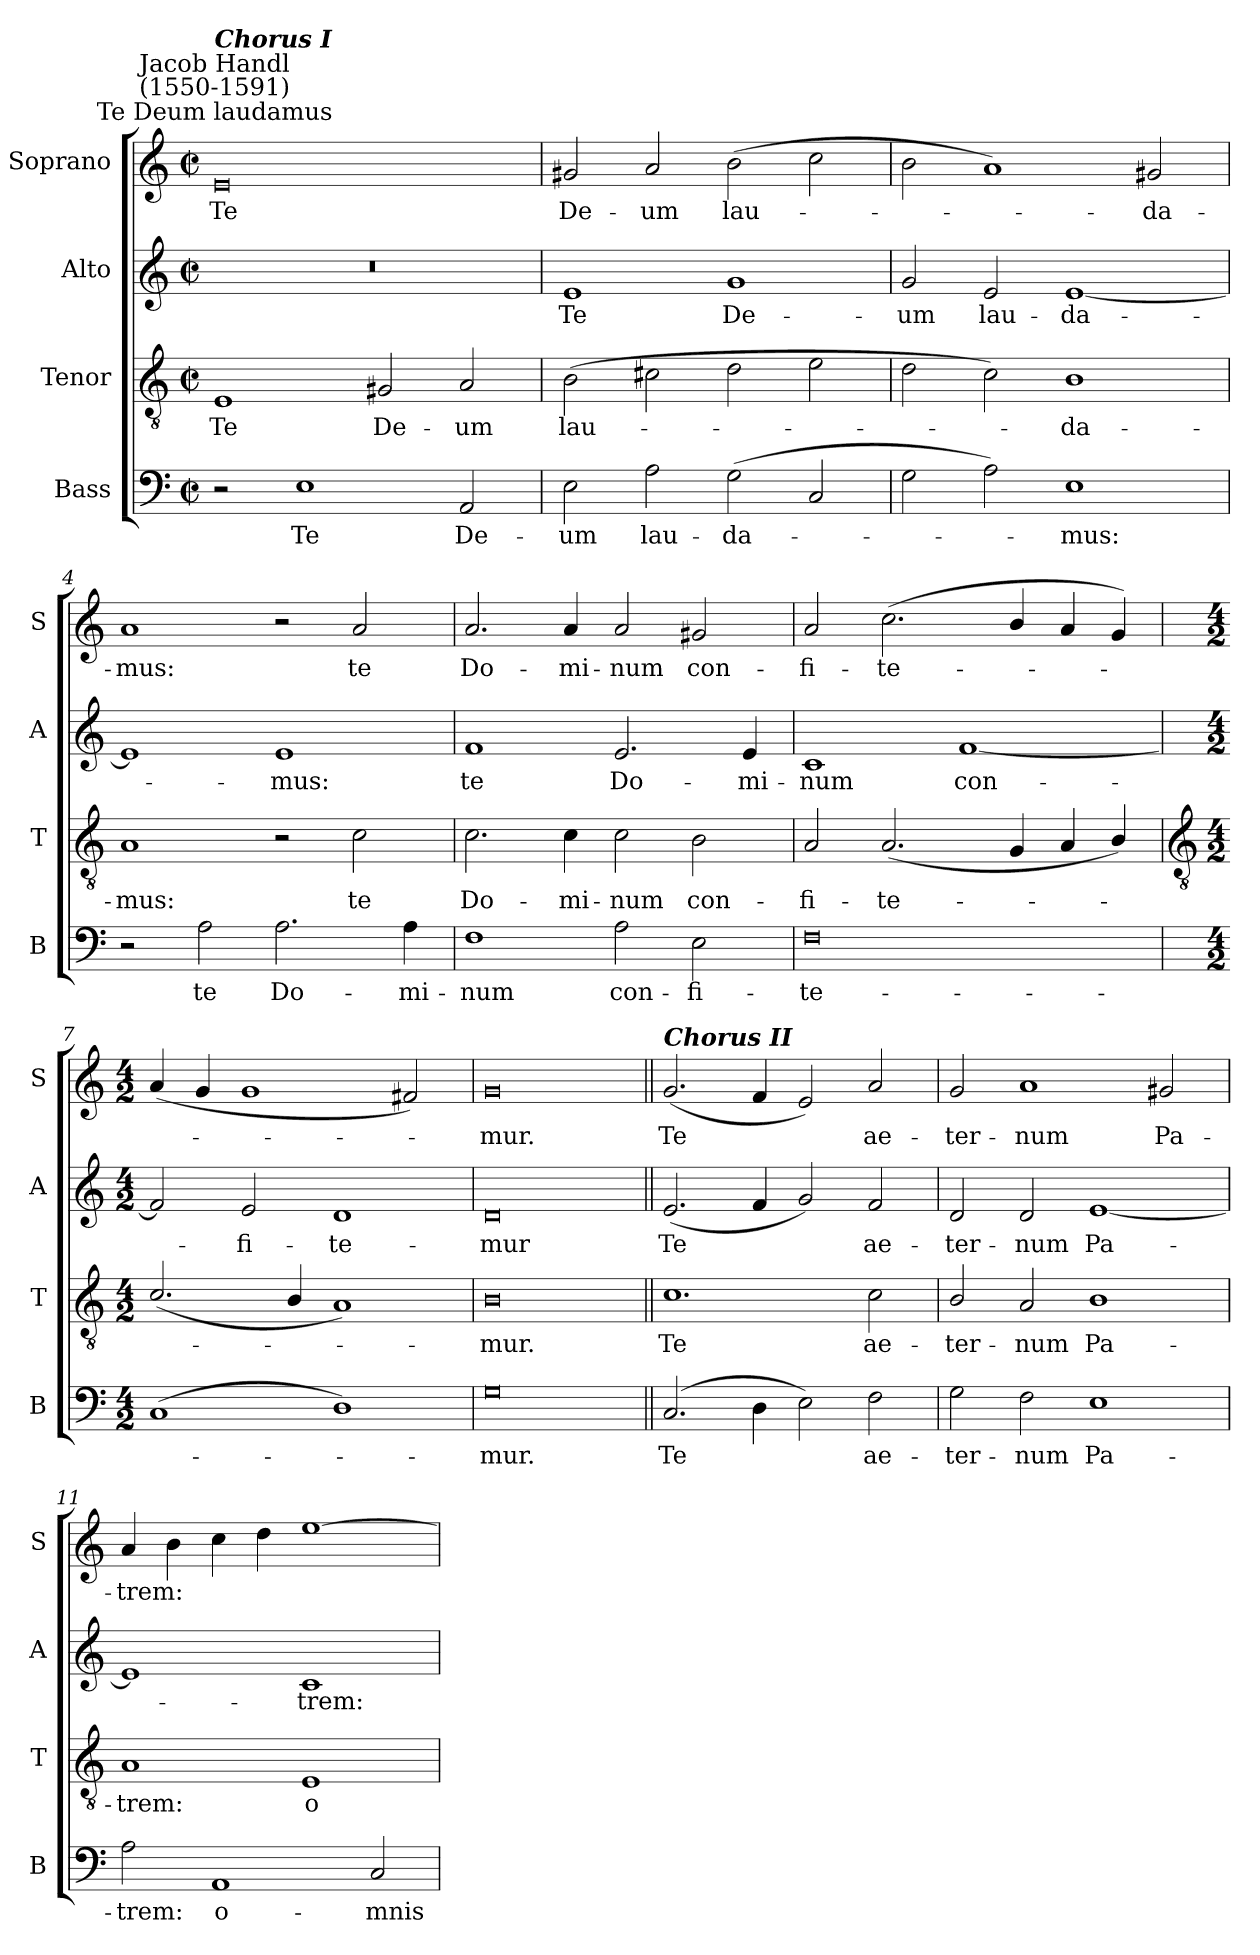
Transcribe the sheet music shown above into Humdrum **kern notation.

**kern	**text	**kern	**text	**kern	**text	**kern	**text
*part4	*part4	*part3	*part3	*part2	*part2	*part1	*part1
*staff4	*staff4	*staff3	*staff3	*staff2	*staff2	*staff1	*staff1
*I"Bass	*	*I"Tenor	*	*I"Alto	*	*I"Soprano	*
*I'B	*	*I'T	*	*I'A	*	*I'S	*
*clefF4	*	*clefGv2	*	*clefG2	*	*clefG2	*
*k[]	*	*k[]	*	*k[]	*	*k[]	*
*C:	*	*C:	*	*C:	*	*C:	*
*M4/2	*	*M4/2	*	*M4/2	*	*M4/2	*
*met(c|)	*	*met(c|)	*	*met(c|)	*	*met(c|)	*
=1	=1	=1	=1	=1	=1	=1	=1
!	!	!	!	!	!	!LO:TX:a:cj:t=Te Deum laudamus	!
!	!	!	!	!	!	!LO:TX:a:cj:t=Jacob Handl\n(1550-1591)	!
!	!	!	!	!	!	!LO:TX:a:Bi:t=Chorus I	!
!	!	!	!LO:LY:b	!	!	!	!LO:LY:b
2r	.	1E	Te	0r	.	0e	Te
!	!LO:LY:b	!	!	!	!	!	!
1E	Te	.	.	.	.	.	.
!	!	!	!LO:LY:b	!	!	!	!
.	.	2G#X	De-	.	.	.	.
!	!LO:LY:b	!	!LO:LY:b	!	!	!	!
2AA	De-	2A	-um	.	.	.	.
=2	=2	=2	=2	=2	=2	=2	=2
!	!LO:LY:b	!	!LO:LY:b	!	!LO:LY:b	!	!LO:LY:b
2E	-um	(>2B	lau-	1e	Te	2g#X	De-
!	!LO:LY:b	!	!	!	!	!	!LO:LY:b
2A	lau-	2c#X	.	.	.	2a	-um
!	!LO:LY:b	!	!	!	!LO:LY:b	!	!LO:LY:b
(>2G	-da-	2d	.	1g	De-	(>2b	lau-
2C	.	2e	.	.	.	2cc	.
=3	=3	=3	=3	=3	=3	=3	=3
!	!	!	!	!	!LO:LY:b	!	!
2G	.	2d	.	2g	-um	2b	.
!	!	!	!	!	!LO:LY:b	!	!
2A)	.	2c)	.	2e	lau-	1a)	.
!	!LO:LY:b	!	!LO:LY:b	!	!LO:LY:b	!	!
1E	mus:	1B	da-	[1e	-da-	.	.
!	!	!	!	!	!	!	!LO:LY:b
.	.	.	.	.	.	2g#X	da-
=4	=4	=4	=4	=4	=4	=4	=4
!	!	!	!LO:LY:b	!	!	!	!LO:LY:b
2r	.	1A	-mus:	1e]	.	1a	-mus:
!	!LO:LY:b	!	!	!	!	!	!
2A	te	.	.	.	.	.	.
!	!LO:LY:b	!	!	!	!LO:LY:b	!	!
2.A	Do-	2r	.	1e	mus:	2r	.
!	!	!	!LO:LY:b	!	!	!	!LO:LY:b
.	.	2c	te	.	.	2a	te
!	!LO:LY:b	!	!	!	!	!	!
4A	-mi-	.	.	.	.	.	.
=5	=5	=5	=5	=5	=5	=5	=5
!	!LO:LY:b	!	!LO:LY:b	!	!LO:LY:b	!	!LO:LY:b
1F	-num	2.c	Do-	1f	te	2.a	Do-
!	!	!	!LO:LY:b	!	!	!	!LO:LY:b
.	.	4c	-mi-	.	.	4a	-mi-
!	!LO:LY:b	!	!LO:LY:b	!	!LO:LY:b	!	!LO:LY:b
2A	con-	2c	-num	2.e	Do-	2a	-num
!	!LO:LY:b	!	!LO:LY:b	!	!	!	!LO:LY:b
2E	-fi-	2B	con-	.	.	2g#X	con-
!	!	!	!	!	!LO:LY:b	!	!
.	.	.	.	4e	-mi-	.	.
=6	=6	=6	=6	=6	=6	=6	=6
!	!LO:LY:b	!	!LO:LY:b	!	!LO:LY:b	!	!LO:LY:b
0F	-te-	2A	-fi-	1c	-num	2a	-fi-
!	!	!	!LO:LY:b	!	!	!	!LO:LY:b
.	.	(<2.A	-te-	.	.	(<2.cc	-te-
!	!	!	!	!	!LO:LY:b	!	!
.	.	.	.	[1f	con-	.	.
.	.	4G	.	.	.	4b/	.
.	.	4A	.	.	.	4a	.
.	.	4B/)	.	.	.	4g)	.
!!LO:LB:g=z
=7	=7	=7	=7	=7	=7	=7	=7
*	*	*clefGv2	*	*	*	*	*
*M4/2	*	*M4/2	*	*M4/2	*	*M4/2	*
(<1C	.	(<2.c/	.	2f]	.	(<4a	.
.	.	.	.	.	.	4g	.
!	!	!	!	!	!LO:LY:b	!	!
.	.	.	.	2e	fi-	1g	.
.	.	4B/	.	.	.	.	.
!	!	!	!	!	!LO:LY:b	!	!
1D)	.	1A)	.	1d	-te-	.	.
.	.	.	.	.	.	2f#X)	.
=8	=8	=8	=8	=8	=8	=8	=8
!	!LO:LY:b	!	!LO:LY:b	!	!LO:LY:b	!	!LO:LY:b
0G	mur.	0B	mur.	0d	-mur	0g	mur.
=9||	=9||	=9||	=9||	=9||	=9||	=9||	=9||
!	!	!	!	!	!	!LO:TX:a:Bi:t=Chorus II	!
!	!LO:LY:b	!	!LO:LY:b	!	!LO:LY:b	!	!LO:LY:b
(>2.C	Te	1.c	Te	(<2.e	Te	(<2.g	Te
4D	.	.	.	4f	.	4f	.
2E)	.	.	.	2g)	.	2e)	.
!	!LO:LY:b	!	!LO:LY:b	!	!LO:LY:b	!	!LO:LY:b
2F	ae-	2c	ae-	2f	ae-	2a	ae-
=10	=10	=10	=10	=10	=10	=10	=10
!	!LO:LY:b	!	!LO:LY:b	!	!LO:LY:b	!	!LO:LY:b
2G	-ter-	2B/	-ter-	2d	-ter-	2g	-ter-
!	!LO:LY:b	!	!LO:LY:b	!	!LO:LY:b	!	!LO:LY:b
2F	-num	2A	-num	2d	-num	1a	-num
!	!LO:LY:b	!	!LO:LY:b	!	!LO:LY:b	!	!
1E	Pa-	1B	Pa-	[1e	Pa-	.	.
!	!	!	!	!	!	!	!LO:LY:b
.	.	.	.	.	.	2g#X	Pa-
=11	=11	=11	=11	=11	=11	=11	=11
!	!LO:LY:b	!	!LO:LY:b	!	!	!	!LO:LY:b
2A	-trem:	1A	-trem:	1e]	.	4a	-trem:
.	.	.	.	.	.	4b	.
!	!LO:LY:b	!	!	!	!	!	!
1AA	o-	.	.	.	.	4cc	.
.	.	.	.	.	.	4dd	.
!	!	!	!LO:LY:b	!	!LO:LY:b	!	!
.	.	1E	o-	1c	trem:	[1ee	.
!	!LO:LY:b	!	!	!	!	!	!
2C	-mnis	.	.	.	.	.	.
=	=	=	=	=	=	=	=
*-	*-	*-	*-	*-	*-	*-	*-
